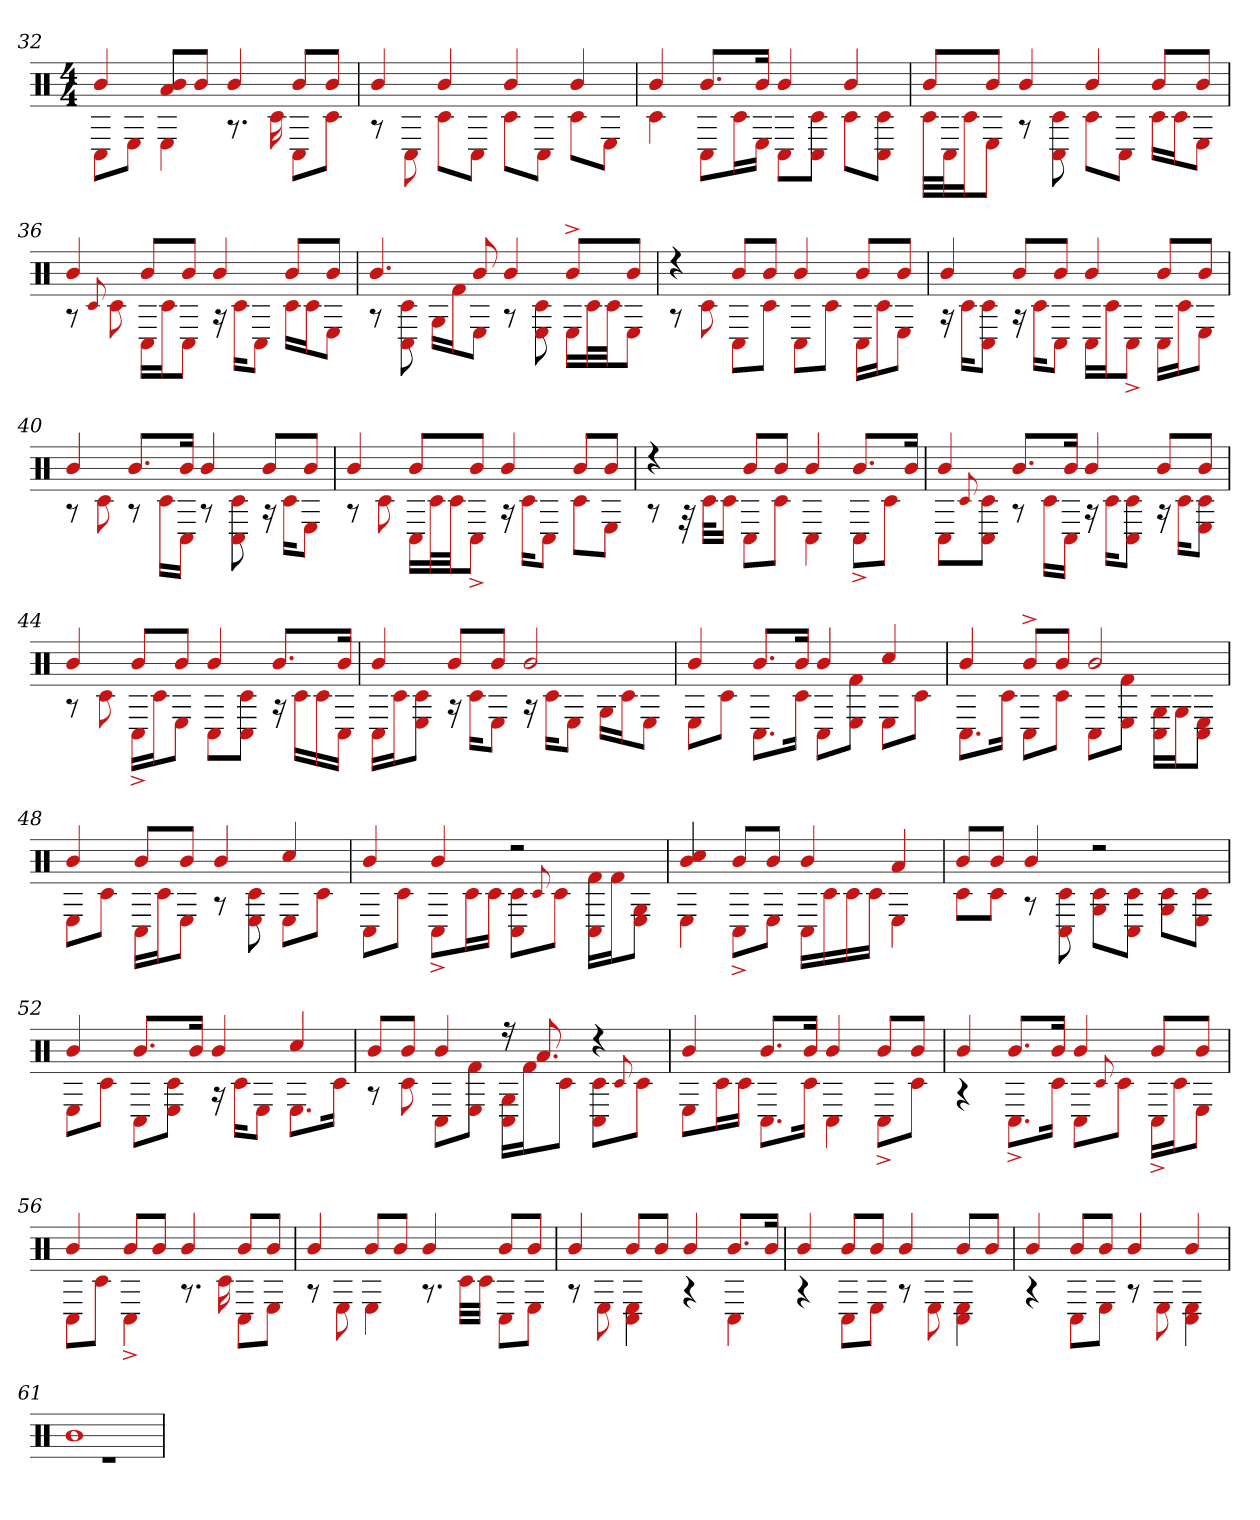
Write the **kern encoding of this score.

**kern
*part1
*staff1
*clefX
*k[]
*M4/4
=32
*^
4b	8C#L
.	8EJ
8a 8bL	4E
8bJ	.
4b	8.r
.	16c#
8bL	8C#L
8bJ	8c#J
=33	=33
4b	8r
.	8C#
4b	8c#L
.	8C#J
4b	8c#L
.	8C#J
4b	8c#L
.	8EJ
=34	=34
4b	4c#
8.bL	8C#L
.	16c#L
16bJk	16EJJ
4b	8C#L
.	8c# 8C#J
4b	8c#L
.	8c# 8C#J
=35	=35
8bL	32c#LLL
.	32C#J
.	16c#J
8bJ	8EJ
4b	8r
.	8c# 8C#
4b	8c#L
.	8C#J
8bL	16c#LL
.	16c#J
8bJ	8EJ
=36	=36
4b	8r
.	8qqc#
.	8c#
8bL	16C#LL
.	16c#J
8bJ	8C#J
4b	16r
.	16c#KL
.	8C#J
8bL	16c#LL
.	16c#J
8bJ	8EJ
=37	=37
4.b	8r
.	8c# 8C#
.	16GLL
.	16f#J
8b	8EJ
4b	8r
.	8c# 8E
8b^L	16ELL
.	32c#L
.	32c#JJ
8bJ	8EJ
=38	=38
4r	8r
.	8c#
8bL	8C#L
8bJ	8c#J
4b	8C#L
.	8c#J
8bL	16C#LL
.	16c#J
8bJ	8EJ
=39	=39
4b	16r
.	16c#KL
.	8c# 8C#J
8bL	16r
.	16c#KL
8bJ	8C#J
4b	16C#LL
.	16c#J
.	8C#^J
8bL	16C#LL
.	16c#J
8bJ	8EJ
=40	=40
4b	8r
.	8c#
8.bL	8r
.	16c#LL
16bJk	16C#JJ
4b	8r
.	8c# 8C#
8bL	16r
.	16c#KL
8bJ	8EJ
=41	=41
4b	8r
.	8c#
8bL	16C#LL
.	32c#L
.	32c#JJ
8bJ	8C#^J
4b	16r
.	16c#KL
.	8C#J
8bL	8c#L
8bJ	8EJ
=42	=42
4r	8r
.	32r
.	32c#KLL
.	16c#JJ
8bL	8C#L
8bJ	8c#J
4b	4C#
8.bL	8C#^L
.	8c#J
16bJk	.
=43	=43
4b	8C#L
.	8qqc#
.	8c# 8C#J
8.bL	8r
.	16c#LL
16bJk	16C#JJ
4b	16r
.	16c#KL
.	8c# 8C#J
8bL	16r
.	16c#KL
8bJ	8c# 8EJ
=44	=44
4b	8r
.	8c#
8bL	16C#^LL
.	16c#J
8bJ	8EJ
4b	8C#L
.	8c# 8C#J
8.bL	16r
.	16c#LL
.	16c#
16bJk	16C#JJ
=45	=45
4b	16C#LL
.	16c#J
.	8c# 8EJ
8bL	16r
.	16c#KL
8bJ	8EJ
2b	16r
.	16c#KL
.	8EJ
.	16GLL
.	16c#J
.	8EJ
=46	=46
4b	8EL
.	8c#J
8.bL	8.C#L
16bJk	16c#Jk
4b	8C#L
.	8f# 8EJ
4cc#	8EL
.	8c#J
=47	=47
4b	8.C#L
.	16c#Jk
8b^L	8C#L
8bJ	8c#J
2b	8C#L
.	8f# 8EJ
.	16C# 16GLL
.	16GJ
.	8C# 8EJ
=48	=48
4b	8EL
.	8c#J
8bL	16C#LL
.	16c#J
8bJ	8EJ
4b	8r
.	8c# 8E
4cc#	8EL
.	8c#J
=49	=49
4b	8C#L
.	8c#J
4b	8C#^L
.	16c#L
.	16c#JJ
2r	8C# 8c#L
.	8qqc#
.	8c#J
.	16C# 16f#LL
.	16f#J
.	8G 8EJ
=50	=50
4b 4cc#	4E
8bL	8C#^L
8bJ	8EJ
4b	16C#LL
.	16c#
.	16c#
.	16c#JJ
4a	4E
=51	=51
8bL	8c#L
8bJ	8c#J
4b	8r
.	8c# 8C#
2r	8c# 8GL
.	8c# 8C#J
.	8c# 8GL
.	8c# 8EJ
=52	=52
4b	8EL
.	8c#J
8.bL	8C#L
.	8c# 8EJ
16bJk	.
4b	16r
.	16c#KL
.	8EJ
4cc#	8.EL
.	16c#Jk
=53	=53
8bL	8r
8bJ	8c#
4b	8C#L
.	8f# 8EJ
16r	16C# 16GLL
8.a	16f#J
.	8c#J
4r	8C# 8c#L
.	8qqc#
.	8c#J
=54	=54
4b	8EL
.	16c#L
.	16c#JJ
8.bL	8.C#L
16bJk	16c#Jk
4b	4C#
8bL	8C#^L
8bJ	8c#J
=55	=55
4b	4r
8.bL	8.C#^L
16bJk	16c#Jk
4b	8C#L
.	8qqc#
.	8c#J
8bL	16C#^LL
.	16c#J
8bJ	8EJ
=56	=56
4b	8C#L
.	8c#J
8bL	4C#^
8bJ	.
4b	8.r
.	16c#
8bL	8C#L
8bJ	8EJ
=57	=57
4b	8r
.	8E
8bL	4E
8bJ	.
4b	8.r
.	32c#LLL
.	32c#JJJ
8bL	8C#L
8bJ	8EJ
=58	=58
4b	8r
.	8E
8bL	4E 4C#
8bJ	.
4b	4r
8.bL	4C#
16bJk	.
=59	=59
4b	4r
8bL	8C#L
8bJ	8EJ
4b	8r
.	8E
8bL	4E 4C#
8bJ	.
=60	=60
4b	4r
8bL	8C#L
8bJ	8EJ
4b	8r
.	8E
4b	4E 4C#
=61	=61
1b	1r
*v	*v
=
*-
